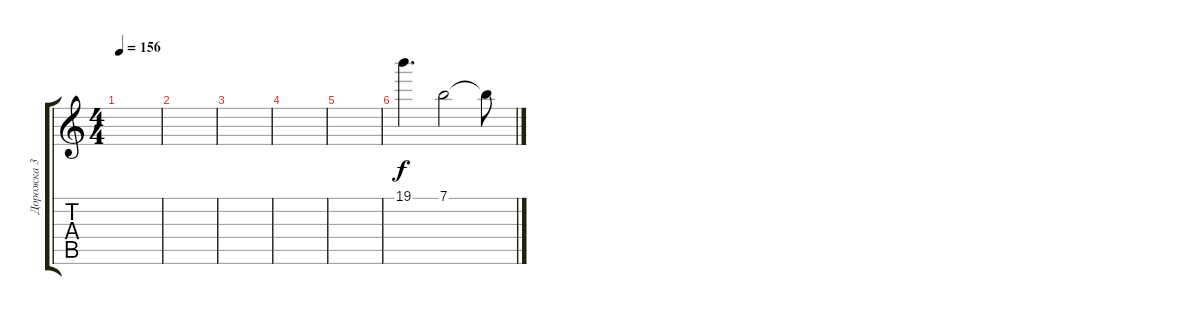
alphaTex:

\track ("Дорожка 3" "Дорожка 3") {instrument distortionguitar}
\staff {score tabs}
\tuning (E4 B3 G3 D3 A2 E2) {hide}
\ts (4 4)
\tempo 156
\clef g2
\ks c
|
|
|
|
|
19.1.4{d} 7.1.2 7.1{t}.8
